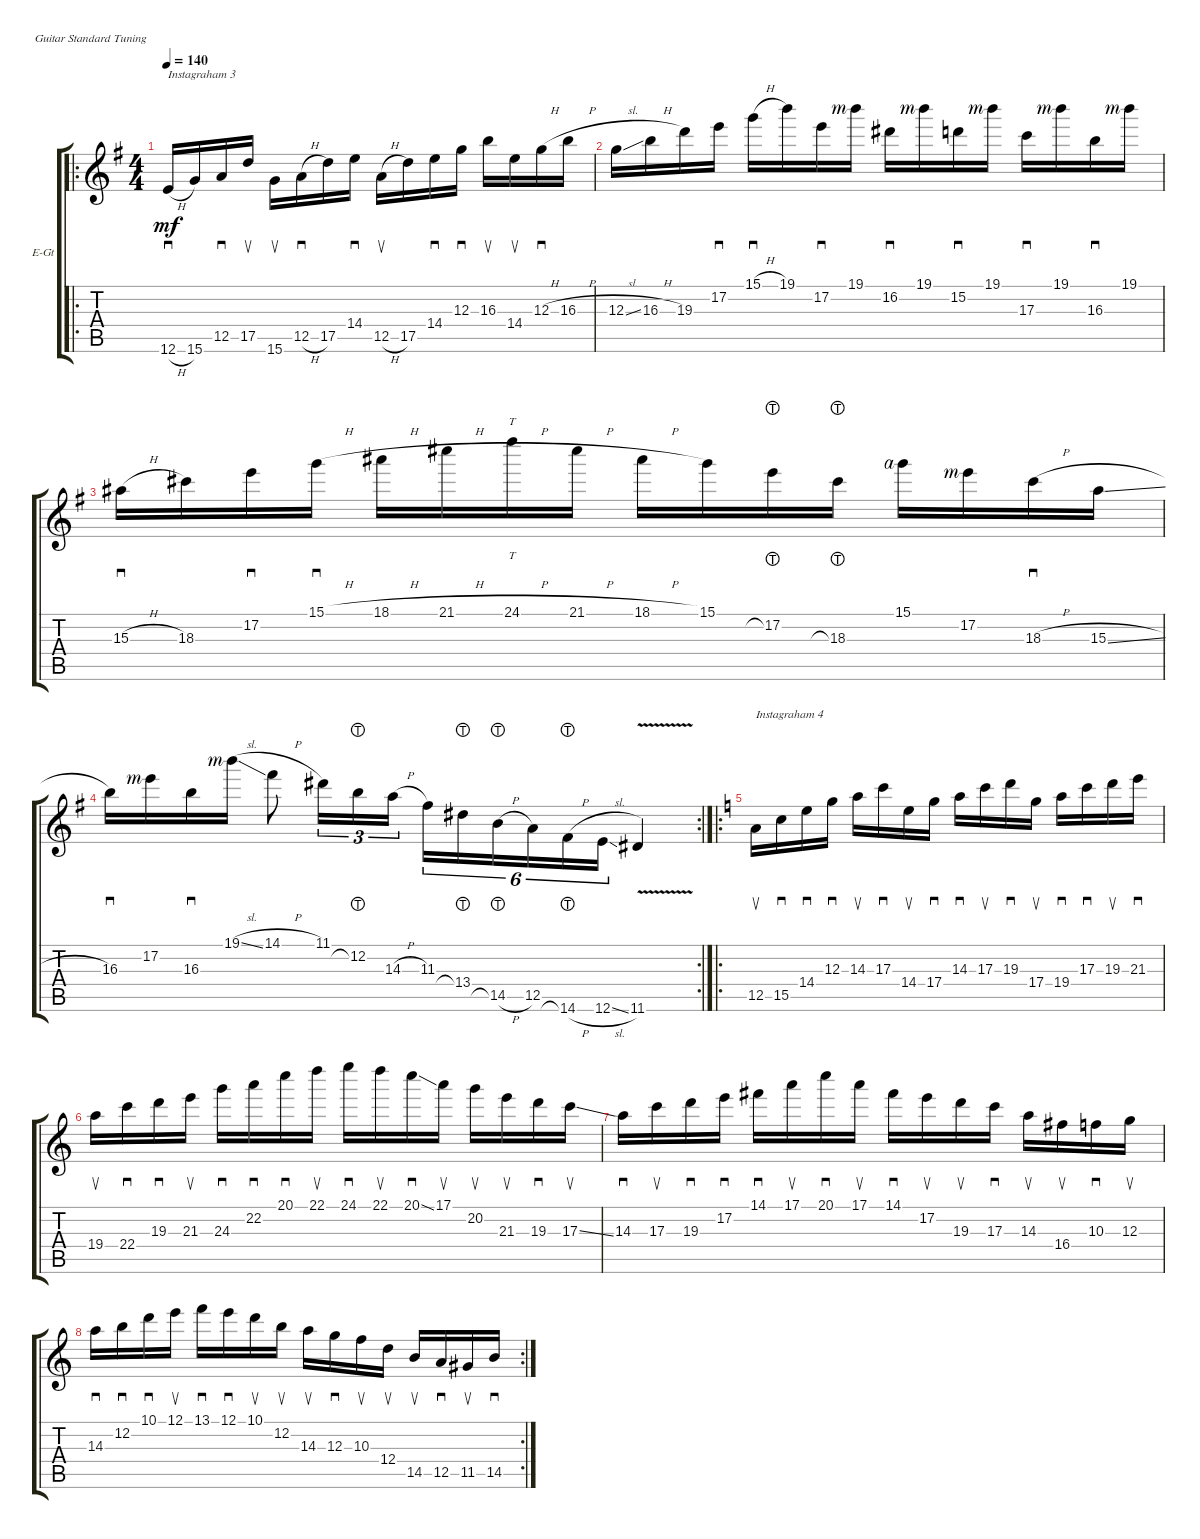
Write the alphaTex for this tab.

\bracketExtendMode groupsimilarinstruments
\firstSystemTrackNameOrientation horizontal
\otherSystemsTrackNameOrientation horizontal
\track ("Electric Guitar" "E-Gt") {instrument overdrivenguitar}
\staff {score tabs}
\tuning (E4 B3 G3 D3 A2 E2)
\ro
\ts (4 4)
\tempo 140
\clef g2
\ks g
12.6{h}.16{sd txt "Instagraham 3" dy mf} 15.6.16 12.5.16{sd} 17.5.16{su} 15.6.16{su} 12.5{h}.16{sd} 17.5.16 14.4.16{sd} 12.5{h}.16{su} 17.5.16 14.4.16{sd} 12.3.16{sd} 16.3.16{su} 14.4.16{su} 12.3{h}.16{sd} 16.3{h}.16 |
12.3{sl}.16 16.3{h}.16 19.3.16 17.2.16{sd} 15.1{h}.16{sd} 19.1.16 17.2.16{sd} 19.1{rf 3}.16 16.2.16{sd} 19.1{rf 3}.16 15.2.16{sd} 19.1{rf 3}.16 17.3.16{sd} 19.1{rf 3}.16 16.3.16{sd} 19.1{rf 3}.16 |
15.3{h}.16{sd} 18.3.16 17.2.16{sd} 15.1{h}.16{sd} 18.1{h}.16 21.1{h}.16 24.1{h}.16{tt} 21.1{h}.16 18.1{h}.16 15.1.16 17.2{lht}.16 18.3{lht}.16 15.1{rf 4}.16 17.2{rf 3}.16 18.3{h}.16{sd} 15.3{sl}.16 |
\rc 2
16.3.16{sd} 17.2{rf 3}.16 16.3.16{sd} 19.1{sl rf 3}.16 14.1{h}.8 11.1.16{tu (3 2)} 12.2{lht}.16{tu (3 2)} 14.3{h}.16{tu (3 2)} 11.3.16{tu (6 4)} 13.4{lht}.16{tu (6 4)} 14.5{h lht}.16{tu (6 4)} 12.5.16{tu (6 4)} 14.6{h lht}.16{tu (6 4)} 12.6{sl}.16{tu (6 4)} 11.6{v}.4 |
\ro
\ks c
12.5.16{su txt "Instagraham 4"} 15.5.16{sd} 14.4.16{sd} 12.3.16{sd} 14.3.16{su} 17.3.16{sd} 14.4.16{su} 17.4.16{sd} 14.3.16{sd} 17.3.16{su} 19.3.16{sd} 17.4.16{su} 19.4.16{sd} 17.3.16{sd} 19.3.16{su} 21.3.16{sd} |
19.4.16{su} 22.4.16{sd} 19.3.16{sd} 21.3.16{su} 24.3.16{sd} 22.2.16{sd} 20.1.16{sd} 22.1.16{su} 24.1.16{sd} 22.1.16{su} 20.1{ss}.16{sd} 17.1.16{su} 20.2.16{su} 21.3.16{su} 19.3.16{sd} 17.3{ss}.16{su} |
14.3.16{sd} 17.3.16{su} 19.3.16{sd} 17.2.16{sd} 14.1.16{sd} 17.1.16{su} 20.1.16{sd} 17.1.16{su} 14.1.16{sd} 17.2.16{su} 19.3.16{su} 17.3.16{sd} 14.3.16{su} 16.4.16{su} 10.3.16{sd} 12.3.16{su} |
\rc 2
14.3.16{sd} 12.2.16{sd} 10.1.16{sd} 12.1.16{su} 13.1.16{sd} 12.1.16{sd} 10.1.16{su} 12.2.16{su} 14.3.16{su} 12.3.16{sd} 10.3.16{su} 12.4.16{su} 14.5.16{su} 12.5.16{sd} 11.5.16{su} 14.5.16{sd}
